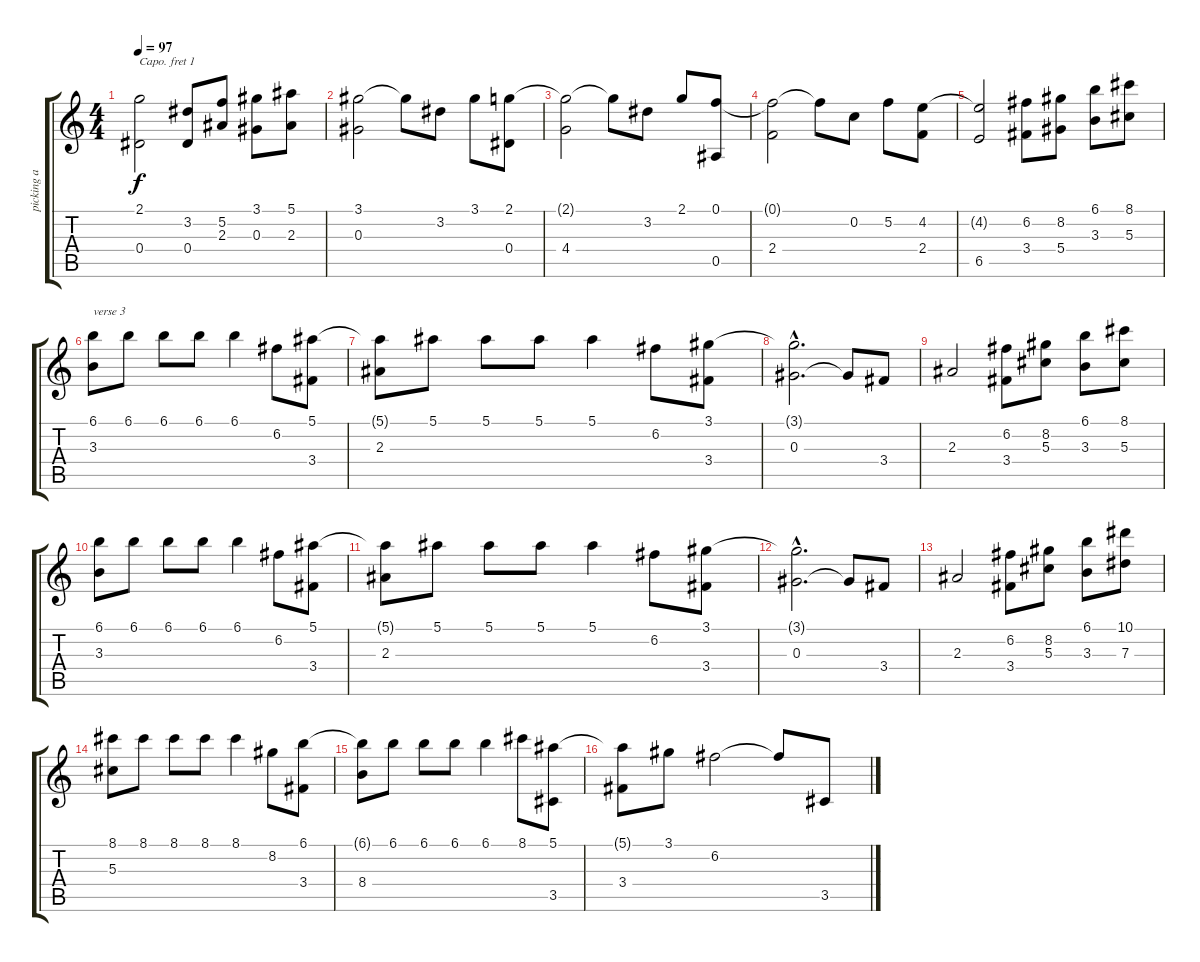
\track ("picking a garder" "picking a ") {instrument acousticguitarnylon}
\staff {score tabs}
\capo 1
\tuning (E4 B3 G3 D3 A2 E2) {hide}
\ts (4 4)
\tempo 97
\clef g2
\ks c
(2.1{t} 0.4).2{dy f} (3.2 0.4).8 (5.2 2.3).8 (3.1 0.3).8 (5.1 2.3).8 |
(3.1 0.3).2 3.1{t}.8 3.2.8 3.1.8 (2.1 0.4).8 |
(2.1{t} 4.4).2 2.1{t}.8 3.2.8 2.1.8 (0.1 0.5).8 |
(0.1{t} 2.4).2 0.1{t}.8 0.2.8 5.2.8 (4.2 2.4).8 |
(4.2{t} 6.5).2 (6.2 3.4).8 (8.2 5.4).8 (6.1 3.3).8 (8.1 5.3).8 |
(6.1 3.3).8{txt "verse 3"} 6.1.8 6.1.8 6.1.8 6.1.4 6.2.8 (5.1 3.4).8 |
(5.1{t} 2.3).8 5.1.8 5.1.8 5.1.8 5.1.4 6.2.8 (3.1 3.4).8 |
(3.1{hac t} 0.3{hac}).2{d} 0.3{t}.8 3.4.8 |
2.3.2 (6.2 3.4).8 (8.2 5.3).8 (6.1 3.3).8 (8.1 5.3).8 |
(6.1 3.3).8 6.1.8 6.1.8 6.1.8 6.1.4 6.2.8 (5.1 3.4).8 |
(5.1{t} 2.3).8 5.1.8 5.1.8 5.1.8 5.1.4 6.2.8 (3.1 3.4).8 |
(3.1{hac t} 0.3{hac}).2{d} 0.3{t}.8 3.4.8 |
2.3.2 (6.2 3.4).8 (8.2 5.3).8 (6.1 3.3).8 (10.1 7.3).8 |
(8.1 5.3).8 8.1.8 8.1.8 8.1.8 8.1.4 8.2.8 (6.1 3.4).8 |
(6.1{t} 8.4).8 6.1.8 6.1.8 6.1.8 6.1.4 8.1.8 (5.1 3.5).8 |
(5.1{t} 3.4).8 3.1.8 6.2.2 6.2{t}.8 3.5.8
